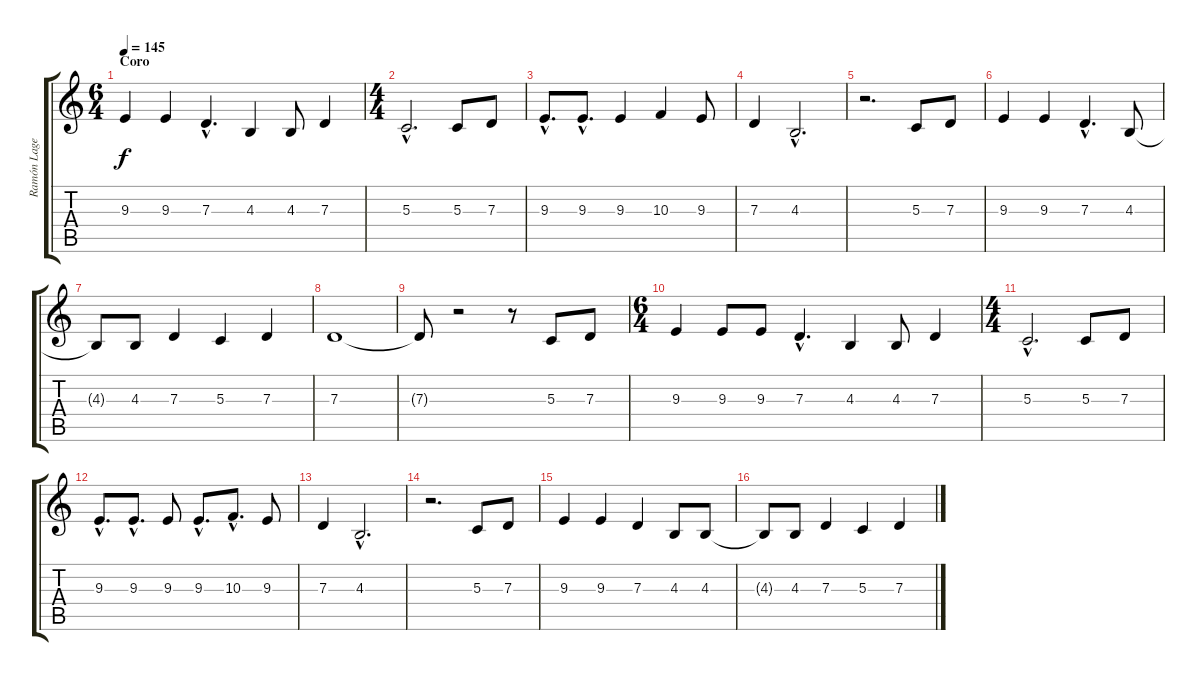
\track ("Ramón Lage" "Ramón Lage") {instrument lead1square}
\staff {score tabs}
\tuning (E4 B3 G3 D3 A2 E2) {hide}
\ts (6 4)
\section ("" "Coro")
\tempo 145
\clef g2
\ks c
9.3.4{dy f} 9.3.4 7.3{hac}.4{d} 4.3.4 4.3.8 7.3.4 |
\ts (4 4)
5.3{hac}.2{d} 5.3.8 7.3.8 |
9.3{hac}.8{d} 9.3{hac}.8{d} 9.3.4 10.3.4 9.3.8 |
7.3.4 4.3{hac}.2{d} |
r.2{d} 5.3.8 7.3.8 |
9.3.4 9.3.4 7.3{hac}.4{d} 4.3.8 |
4.3{t}.8 4.3.8 7.3.4 5.3.4 7.3.4 |
7.3.1 |
7.3{t}.8 r.2 r.8 5.3.8 7.3.8 |
\ts (6 4)
9.3.4 9.3.8 9.3.8 7.3{hac}.4{d} 4.3.4 4.3.8 7.3.4 |
\ts (4 4)
5.3{hac}.2{d} 5.3.8 7.3.8 |
9.3{hac}.8{d} 9.3{hac}.8{d} 9.3.8 9.3{hac}.8{d} 10.3{hac}.8{d} 9.3.8 |
7.3.4 4.3{hac}.2{d} |
r.2{d} 5.3.8 7.3.8 |
9.3.4 9.3.4 7.3.4 4.3.8 4.3.8 |
4.3{t}.8 4.3.8 7.3.4 5.3.4 7.3.4
